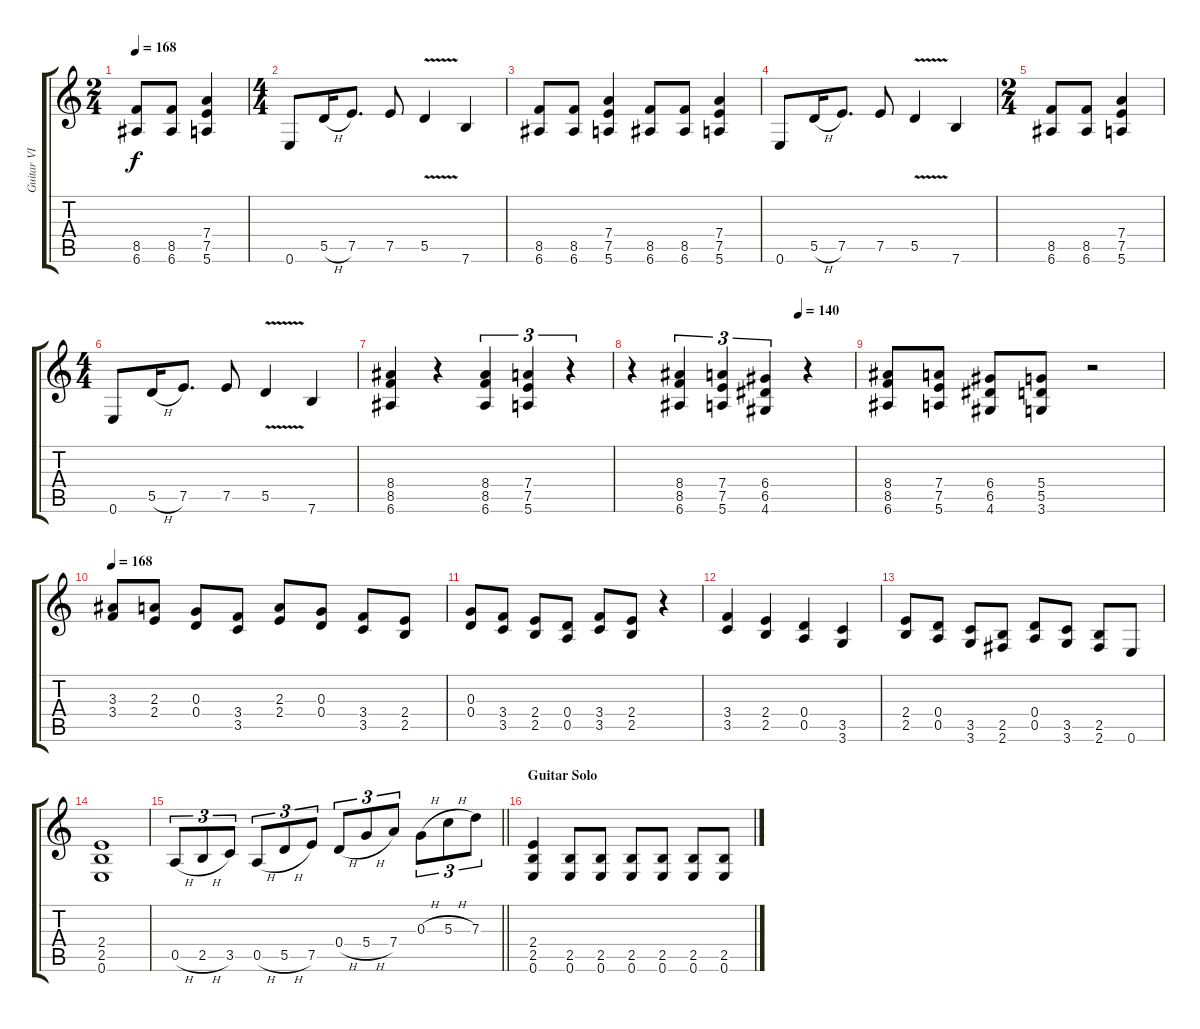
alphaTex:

\track ("Guitar VI Distortion" "Guitar VI ") {instrument distortionguitar}
\staff {score tabs}
\tuning (E4 B3 G3 D3 A2 E2) {hide}
\ts (2 4)
\tempo 168
\clef g2
\ks c
(8.5 6.6).8{dy f} (8.5 6.6).8 (7.4 7.5 5.6).4 |
\ts (4 4)
0.6.8 5.5{h}.16 7.5.8{d} 7.5.8 5.5{v}.4 7.6.4 |
(8.5 6.6).8 (8.5 6.6).8 (7.4 7.5 5.6).4 (8.5 6.6).8 (8.5 6.6).8 (7.4 7.5 5.6).4 |
0.6.8 5.5{h}.16 7.5.8{d} 7.5.8 5.5{v}.4 7.6.4 |
\ts (2 4)
(8.5 6.6).8 (8.5 6.6).8 (7.4 7.5 5.6).4 |
\ts (4 4)
0.6.8 5.5{h}.16 7.5.8{d} 7.5.8 5.5{v}.4 7.6.4 |
(8.4 8.5 6.6).4 r.4 (8.4 8.5 6.6).4{tu (3 2)} (7.4 7.5 5.6).4{tu (3 2)} r.4{tu (3 2)} |
\tempo (140 0.75)
r.4 (8.4 8.5 6.6).4{tu (3 2)} (7.4 7.5 5.6).4{tu (3 2)} (6.4 6.5 4.6).4{tu (3 2)} r.4 |
(8.4 8.5 6.6).8 (7.4 7.5 5.6).8 (6.4 6.5 4.6).8 (5.4 5.5 3.6).8 r.2 |
\tempo 168
(3.3 3.4).8 (2.3 2.4).8 (0.3 0.4).8 (3.4 3.5).8 (2.3 2.4).8 (0.3 0.4).8 (3.4 3.5).8 (2.4 2.5).8 |
(0.3 0.4).8 (3.4 3.5).8 (2.4 2.5).8 (0.4 0.5).8 (3.4 3.5).8 (2.4 2.5).8 r.4 |
(3.4 3.5).4 (2.4 2.5).4 (0.4 0.5).4 (3.5 3.6).4 |
(2.4 2.5).8 (0.4 0.5).8 (3.5 3.6).8 (2.5 2.6).8 (0.4 0.5).8 (3.5 3.6).8 (2.5 2.6).8 0.6.8 |
(2.4 2.5 0.6).1 |
\barLineRight lightlight
0.5{h}.8{tu (3 2)} 2.5{h}.8{tu (3 2)} 3.5.8{tu (3 2)} 0.5{h}.8{tu (3 2)} 5.5{h}.8{tu (3 2)} 7.5.8{tu (3 2)} 0.4{h}.8{tu (3 2)} 5.4{h}.8{tu (3 2)} 7.4.8{tu (3 2)} 0.3{h}.8{tu (3 2)} 5.3{h}.8{tu (3 2)} 7.3.8{tu (3 2)} |
\section ("" "Guitar Solo")
(2.4 2.5 0.6).4 (2.5 0.6).8 (2.5 0.6).8 (2.5 0.6).8 (2.5 0.6).8 (2.5 0.6).8 (2.5 0.6).8
